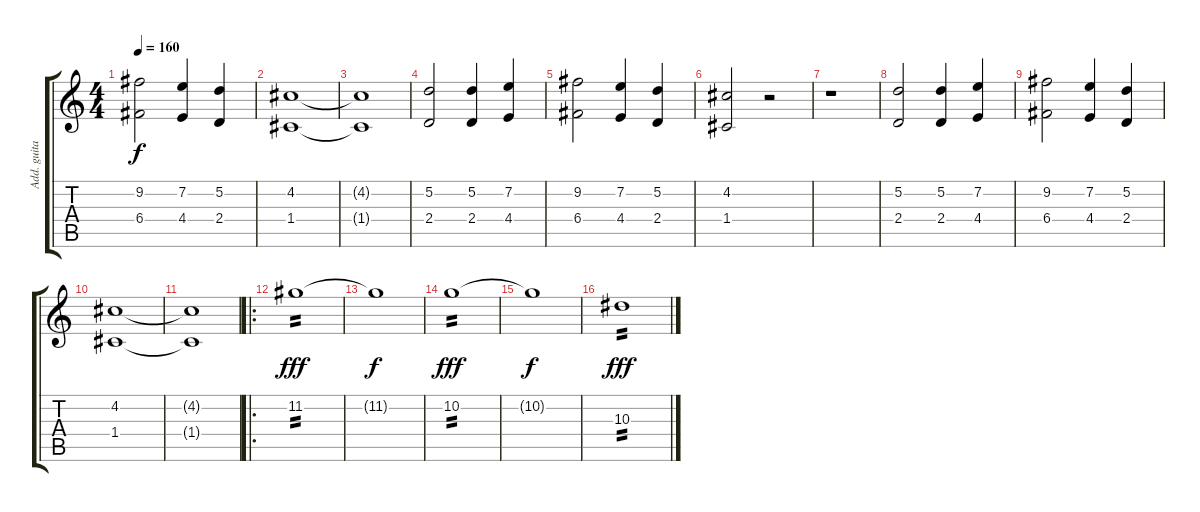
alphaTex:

\track ("Add. guitar" "Add. guita") {instrument distortionguitar}
\staff {score tabs}
\tuning (D4 A3 F3 C3 G2 C2) {hide}
\ts (4 4)
\tempo 160
\clef g2
\ks c
(9.2 6.4).2{dy f} (7.2 4.4).4 (5.2 2.4).4 |
(4.2 1.4).1 |
(4.2{t} 1.4{t}).1 |
(5.2 2.4).2{volume 14 balance 8 instrument stringensemble1} (5.2 2.4).4 (7.2 4.4).4 |
(9.2 6.4).2 (7.2 4.4).4 (5.2 2.4).4 |
(4.2 1.4).2 r.2 |
r.1 |
(5.2 2.4).2{volume 14 balance 8 instrument stringensemble1} (5.2 2.4).4 (7.2 4.4).4 |
(9.2 6.4).2 (7.2 4.4).4 (5.2 2.4).4 |
(4.2 1.4).1 |
(4.2{t} 1.4{t}).1 |
\ro
11.2.1{tp 2 dy fff volume 15 balance 13 instrument pad4choir} |
11.2{t}.1{dy f} |
10.2.1{tp 2 dy fff} |
10.2{t}.1{dy f} |
10.3.1{tp 2 dy fff}
